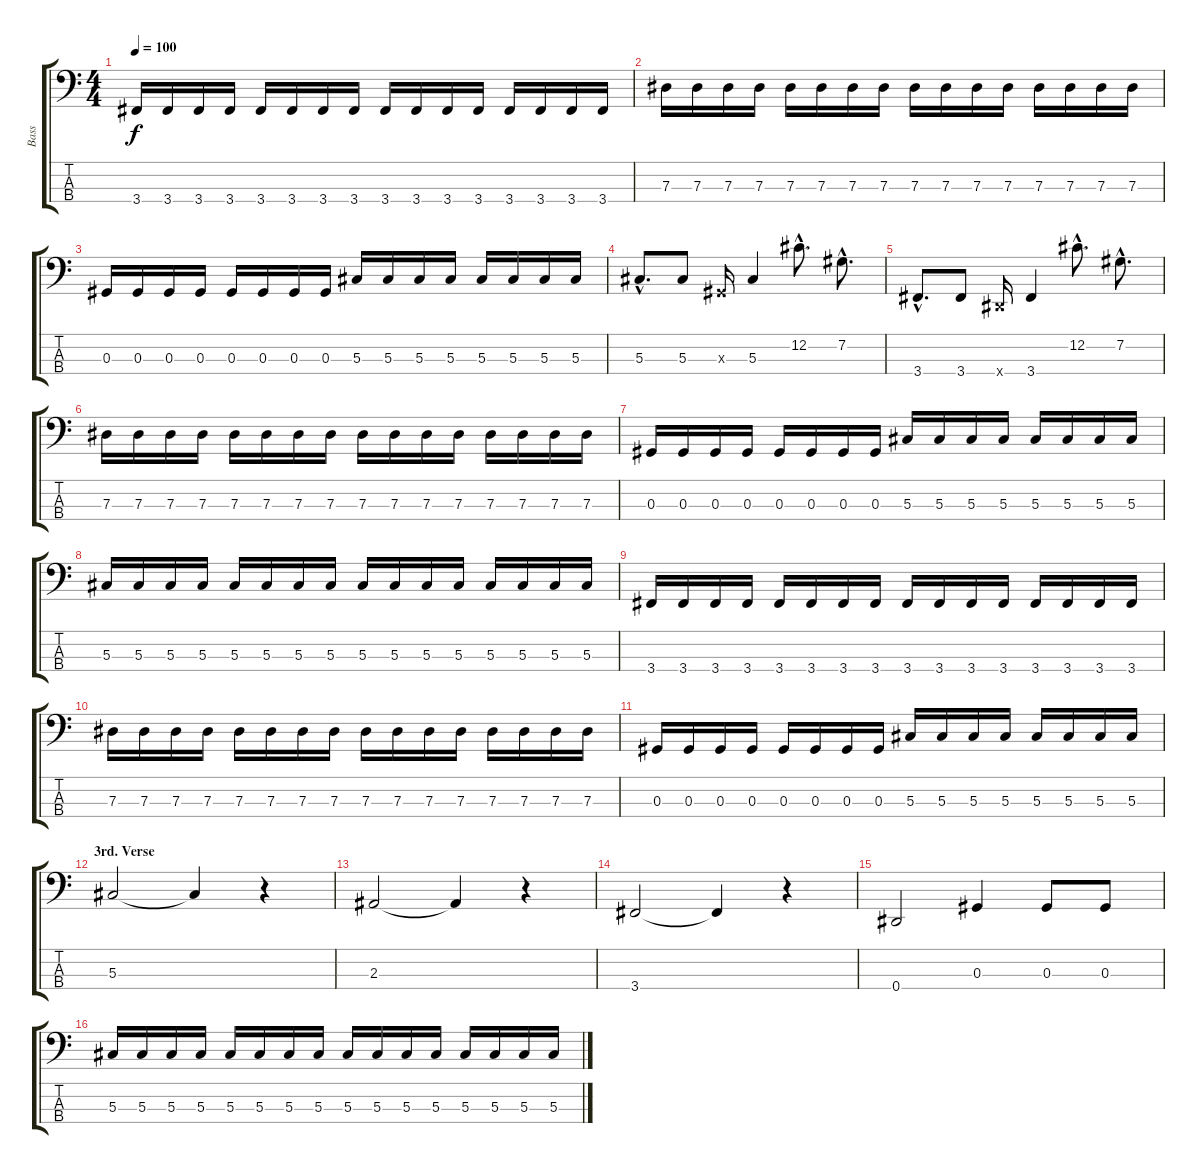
\track ("Bass" "Bass") {instrument electricbasspick}
\staff {score tabs}
\tuning (Gb2 Db2 Ab1 Eb1) {hide}
\ts (4 4)
\tempo 100
\clef f4
\ks c
3.4.16{dy f} 3.4.16 3.4.16 3.4.16 3.4.16 3.4.16 3.4.16 3.4.16 3.4.16 3.4.16 3.4.16 3.4.16 3.4.16 3.4.16 3.4.16 3.4.16 |
7.3.16 7.3.16 7.3.16 7.3.16 7.3.16 7.3.16 7.3.16 7.3.16 7.3.16 7.3.16 7.3.16 7.3.16 7.3.16 7.3.16 7.3.16 7.3.16 |
0.3.16 0.3.16 0.3.16 0.3.16 0.3.16 0.3.16 0.3.16 0.3.16 5.3.16 5.3.16 5.3.16 5.3.16 5.3.16 5.3.16 5.3.16 5.3.16 |
5.3{hac}.8{d} 5.3.8 0.3{x}.16 5.3.4 12.2{hac}.8{d} 7.2{hac}.8{d} |
3.4{hac}.8{d} 3.4.8 0.4{x}.16 3.4.4 12.2{hac}.8{d} 7.2{hac}.8{d} |
7.3.16 7.3.16 7.3.16 7.3.16 7.3.16 7.3.16 7.3.16 7.3.16 7.3.16 7.3.16 7.3.16 7.3.16 7.3.16 7.3.16 7.3.16 7.3.16 |
0.3.16 0.3.16 0.3.16 0.3.16 0.3.16 0.3.16 0.3.16 0.3.16 5.3.16 5.3.16 5.3.16 5.3.16 5.3.16 5.3.16 5.3.16 5.3.16 |
5.3.16 5.3.16 5.3.16 5.3.16 5.3.16 5.3.16 5.3.16 5.3.16 5.3.16 5.3.16 5.3.16 5.3.16 5.3.16 5.3.16 5.3.16 5.3.16 |
3.4.16 3.4.16 3.4.16 3.4.16 3.4.16 3.4.16 3.4.16 3.4.16 3.4.16 3.4.16 3.4.16 3.4.16 3.4.16 3.4.16 3.4.16 3.4.16 |
7.3.16 7.3.16 7.3.16 7.3.16 7.3.16 7.3.16 7.3.16 7.3.16 7.3.16 7.3.16 7.3.16 7.3.16 7.3.16 7.3.16 7.3.16 7.3.16 |
0.3.16 0.3.16 0.3.16 0.3.16 0.3.16 0.3.16 0.3.16 0.3.16 5.3.16 5.3.16 5.3.16 5.3.16 5.3.16 5.3.16 5.3.16 5.3.16 |
\section ("" "3rd. Verse")
5.3.2 5.3{t}.4 r.4 |
2.3.2 2.3{t}.4 r.4 |
3.4.2 3.4{t}.4 r.4 |
0.4.2 0.3.4 0.3.8 0.3.8 |
5.3.16 5.3.16 5.3.16 5.3.16 5.3.16 5.3.16 5.3.16 5.3.16 5.3.16 5.3.16 5.3.16 5.3.16 5.3.16 5.3.16 5.3.16 5.3.16
